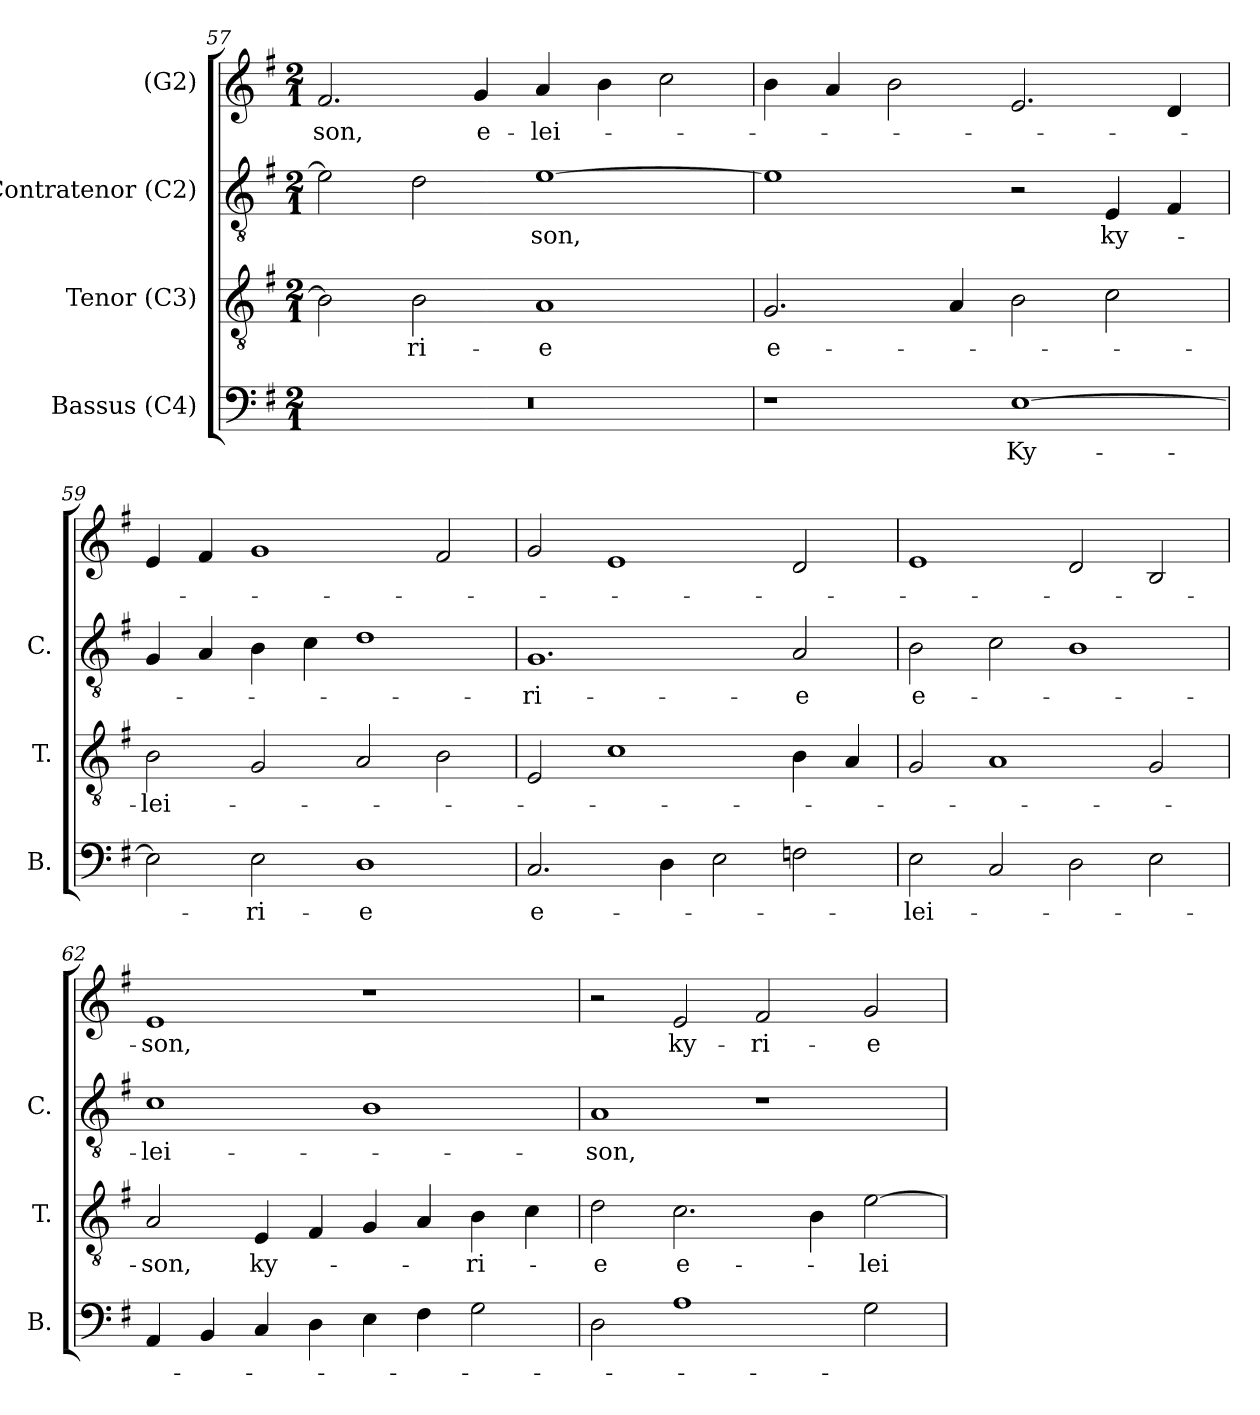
**kern	**text	**kern	**text	**kern	**text	**kern	**text
*part4	*part4	*part3	*part3	*part2	*part2	*part1	*part1
*staff4	*staff4	*staff3	*staff3	*staff2	*staff2	*staff1	*staff1
*I"Bassus (C4)	*	*I"Tenor (C3)	*	*I"Contratenor (C2)	*	*I"(G2)	*
*I'B.	*	*I'T.	*	*I'C.	*	*	*
*clefF4	*	*clefGv2	*	*clefGv2	*	*clefG2	*
*	*	*ITrd7c12	*	*ITrd7c12	*	*	*
*k[f#]	*	*k[f#]	*	*k[f#]	*	*k[f#]	*
*G:	*	*G:	*	*G:	*	*G:	*
*M2/1	*	*M2/1	*	*M2/1	*	*M2/1	*
=57	=57	=57	=57	=57	=57	=57	=57
!LO:N:vis=1	!	!	!	!	!	!	!
!	!	!	!	!	!	!	!LO:LY:b:color=#000000
0r	.	2BBi\]	.	2Ei\]	.	2.f#i/	-son,
!	!	!	!LO:LY:b:color=#000000	!	!	!	!
.	.	2BBi\	-ri-	2Di\	.	.	.
!	!	!	!	!	!	!	!LO:LY:b:color=#000000
.	.	.	.	.	.	4gi/	e-
!	!	!	!LO:LY:b:color=#000000	!	!	!	!
!	!	!	!	!	!LO:LY:b:color=#000000	!	!
!	!	!	!	!	!	!	!LO:LY:b:color=#000000
.	.	1AAi	-e	[1Ei	-son,	4ai/	-lei-
.	.	.	.	.	.	4bi\	.
.	.	.	.	.	.	2cci\	.
=58	=58	=58	=58	=58	=58	=58	=58
!	!	!	!LO:LY:b:color=#000000	!	!	!	!
1r	.	2.GGi/	e-	1Ei]	.	4bi\	.
.	.	.	.	.	.	4ai/	.
.	.	.	.	.	.	2bi\	.
.	.	4AAi/	.	.	.	.	.
!	!LO:LY:b:color=#000000	!	!	!	!	!	!
[1Ei	Ky-	2BBi\	.	2r	.	2.ei/	.
!	!	!	!	!	!LO:LY:b:color=#000000	!	!
.	.	2Ci\	.	4EEi/	ky-	.	.
.	.	.	.	4FF#i/	.	4di/	.
!!LO:PB:g=z
=59	=59	=59	=59	=59	=59	=59	=59
!	!	!	!LO:LY:b:color=#000000	!	!	!	!
2Ei\]	.	2BBi\	-lei-	4GGi/	.	4ei/	.
.	.	.	.	4AAi/	.	4f#i/	.
!	!LO:LY:b:color=#000000	!	!	!	!	!	!
2Ei\	-ri-	2GGi/	.	4BBi\	.	1gi	.
.	.	.	.	4Ci\	.	.	.
!	!LO:LY:b:color=#000000	!	!	!	!	!	!
1Di	-e	2AAi/	.	1Di	.	.	.
.	.	2BBi\	.	.	.	2f#i/	.
=60	=60	=60	=60	=60	=60	=60	=60
!	!LO:LY:b:color=#000000	!	!	!	!	!	!
!	!	!	!	!	!LO:LY:b:color=#000000	!	!
2.Ci/	e-	2EEi/	.	1.GGi	-ri-	2gi/	.
.	.	1Ci	.	.	.	1ei	.
4Di\	.	.	.	.	.	.	.
2Ei\	.	.	.	.	.	.	.
!	!	!	!	!	!LO:LY:b:color=#000000	!	!
2Fi\	.	4BBi\	.	2AAi/	-e	2di/	.
.	.	4AAi/	.	.	.	.	.
=61	=61	=61	=61	=61	=61	=61	=61
!	!LO:LY:b:color=#000000	!	!	!	!	!	!
!	!	!	!	!	!LO:LY:b:color=#000000	!	!
2Ei\	-lei-	2GGi/	.	2BBi\	e-	1ei	.
2Ci/	.	1AAi	.	2Ci\	.	.	.
2Di\	.	.	.	1BBi	.	2di/	.
2Ei\	.	2GGi/	.	.	.	2Bi/	.
=62	=62	=62	=62	=62	=62	=62	=62
!	!	!	!LO:LY:b:color=#000000	!	!	!	!
!	!	!	!	!	!LO:LY:b:color=#000000	!	!
!	!	!	!	!	!	!	!LO:LY:b:color=#000000
4AAi/	.	2AAi/	-son,	1Ci	-lei-	1ei	-son,
4BBi/	.	.	.	.	.	.	.
!	!	!	!LO:LY:b:color=#000000	!	!	!	!
4Ci/	.	4EEi/	ky-	.	.	.	.
4Di\	.	4FF#i/	.	.	.	.	.
4Ei\	.	4GGi/	.	1BBi	.	1r	.
4F#i\	.	4AAi/	.	.	.	.	.
!	!	!	!LO:LY:b:color=#000000	!	!	!	!
2Gi\	.	4BBi\	-ri-	.	.	.	.
.	.	4Ci\	.	.	.	.	.
=63	=63	=63	=63	=63	=63	=63	=63
!	!	!	!LO:LY:b:color=#000000	!	!	!	!
!	!	!	!	!	!LO:LY:b:color=#000000	!	!
2Di\	.	2Di\	-e	1AAi	-son,	2r	.
!	!	!	!LO:LY:b:color=#000000	!	!	!	!
!	!	!	!	!	!	!	!LO:LY:b:color=#000000
1Ai	.	2.Ci\	e-	.	.	2ei/	ky-
!	!	!	!	!	!	!	!LO:LY:b:color=#000000
.	.	.	.	1r	.	2f#i/	-ri-
.	.	4BBi\	.	.	.	.	.
!	!	!	!LO:LY:b:color=#000000	!	!	!	!
!	!	!	!	!	!	!	!LO:LY:b:color=#000000
2Gi\	.	[2Ei\	-lei-	.	.	2gi/	-e
=	=	=	=	=	=	=	=
*-	*-	*-	*-	*-	*-	*-	*-
